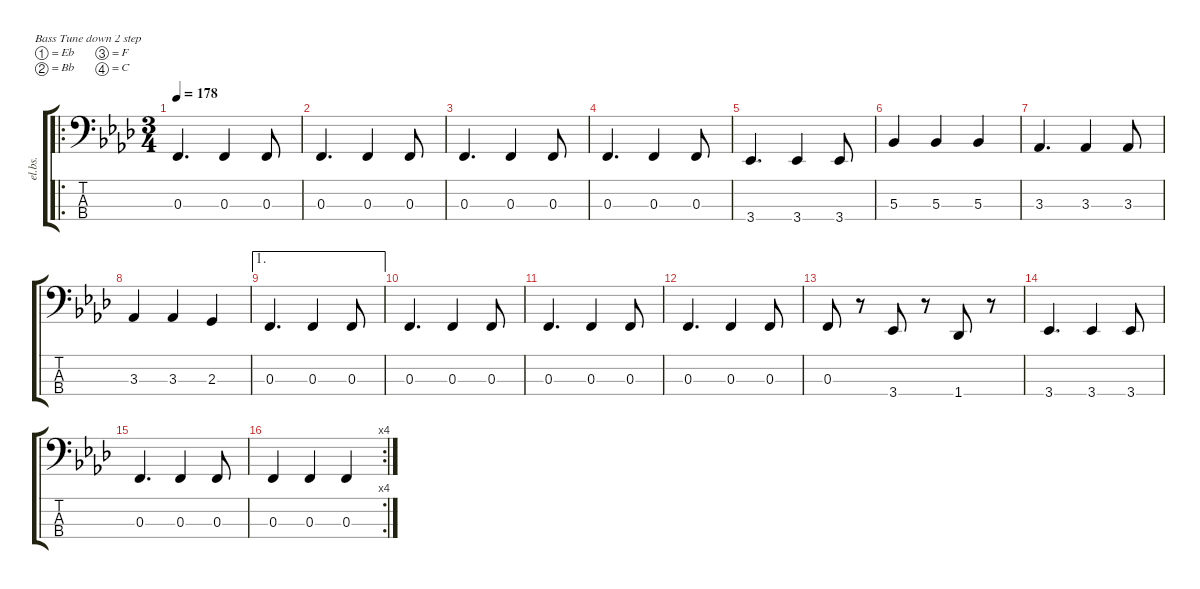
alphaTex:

\defaultSystemsLayout 4
\hideDynamics
\bracketExtendMode groupsimilarinstruments
\otherSystemsTrackNameOrientation horizontal
\track ("Bass" "el.bs.") {instrument slapbass1}
\staff {score tabs}
\tuning (Eb2 Bb1 F1 C1)
\ro
\ts (3 4)
\tempo 178
\clef f4
\ks fminor
0.3{acc forcenatural}.4{d dy f} 0.3{acc forcenatural}.4 0.3{acc forcenatural}.8 |
0.3{acc forcenatural}.4{d} 0.3{acc forcenatural}.4 0.3{acc forcenatural}.8 |
0.3{acc forcenatural}.4{d} 0.3{acc forcenatural}.4 0.3{acc forcenatural}.8 |
0.3{acc forcenatural}.4{d} 0.3{acc forcenatural}.4 0.3{acc forcenatural}.8 |
3.4{acc b}.4{d} 3.4{acc b}.4 3.4{acc b}.8 |
5.3{acc b}.4 5.3{acc b}.4 5.3{acc b}.4 |
3.3{acc b}.4{d} 3.3{acc b}.4 3.3{acc b}.8 |
3.3{acc b}.4 3.3{acc b}.4 2.3{acc forcenatural}.4 |
\ae 1
0.3{acc forcenatural}.4{d} 0.3{acc forcenatural}.4 0.3{acc forcenatural}.8 |
0.3{acc forcenatural}.4{d} 0.3{acc forcenatural}.4 0.3{acc forcenatural}.8 |
0.3{acc forcenatural}.4{d} 0.3{acc forcenatural}.4 0.3{acc forcenatural}.8 |
0.3{acc forcenatural}.4{d} 0.3{acc forcenatural}.4 0.3{acc forcenatural}.8 |
0.3{acc forcenatural}.8{dy mf} r.8 3.4{acc b}.8 r.8 1.4{acc b}.8 r.8 |
3.4{acc b}.4{d dy f} 3.4{acc b}.4 3.4{acc b}.8 |
0.3{acc forcenatural}.4{d} 0.3{acc forcenatural}.4 0.3{acc forcenatural}.8 |
\rc 4
0.3{acc forcenatural}.4 0.3{acc forcenatural}.4 0.3{acc forcenatural}.4
